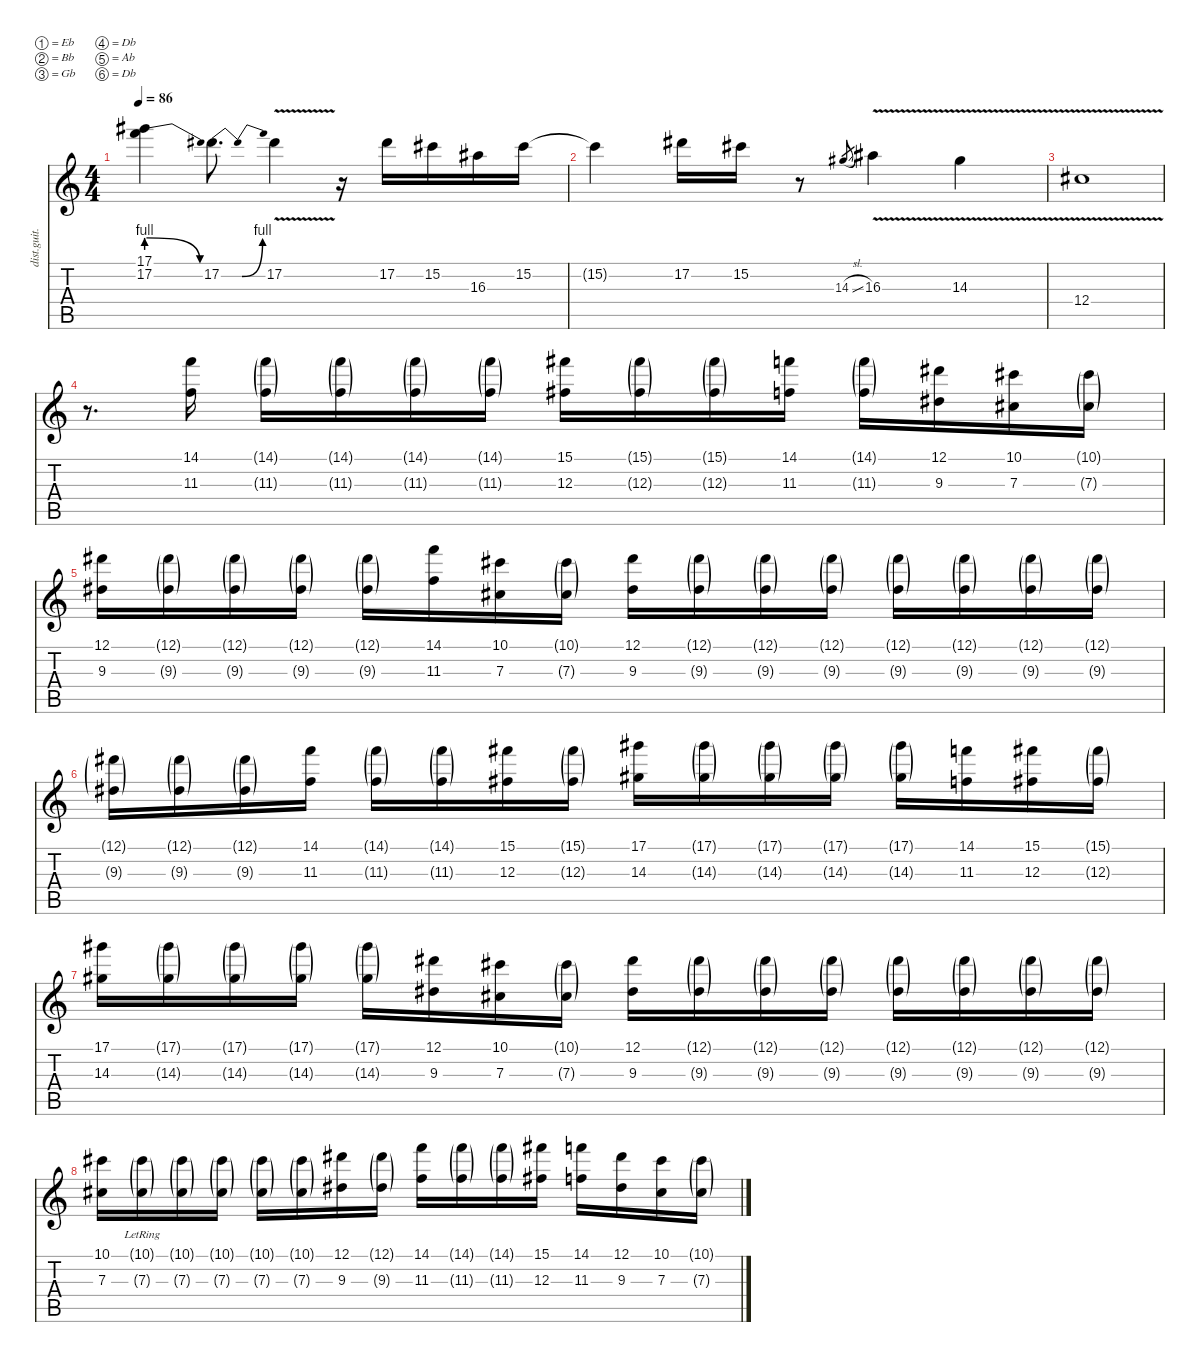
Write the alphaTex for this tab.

\defaultSystemsLayout 4
\hideDynamics
\bracketExtendMode nobrackets
\otherSystemsTrackNameOrientation horizontal
\track ("Joe - lead guitar" "dist.guit.") {instrument distortionguitar}
\staff {score tabs}
\tuning (Eb4 Bb3 Gb3 Db3 Ab2 Db2)
\ts (4 4)
\tempo 86
\clef g2
\ks c
(17.1{t acc #} 17.2{be (release 0 4 60 0) t}).4{dy ff beam Down} 17.2{be (bendrelease 0 0 30 4 45 4 15 0) acc #}.8{d beam Down} 17.2{v acc #}.4{beam Down} r.16{beam Down} 17.2{acc #}.16{beam Down} 15.2{acc #}.16{beam Down} 16.3{acc #}.16{beam Down} 15.2{acc #}.16{beam Down} |
15.2{t acc #}.4{beam Down} 17.2{acc #}.16{beam Down} 15.2{acc #}.16{beam Down} r.8{beam Down} 14.3{sl acc #}.8{gr dy f beam Up} 16.3{v acc #}.4{dy ff beam Down} 14.3{v acc #}.4{beam Down} |
12.4{v acc #}.1{beam Down} |
r.8{d beam Down} (14.1 11.3).16{beam Down} (14.1{g} 11.3{g}).16{beam Down} (14.1{g} 11.3{g}).16{beam Down} (14.1{g} 11.3{g}).16{beam Down} (14.1{g} 11.3{g}).16{beam Down} (15.1{acc #} 12.3{acc #}).16{beam Down} (15.1{g acc #} 12.3{g acc #}).16{beam Down} (15.1{g acc #} 12.3{g acc #}).16{beam Down} (14.1 11.3).16{beam Down} (14.1{g} 11.3{g}).16{beam Down} (12.1{acc #} 9.3{acc #}).16{beam Down} (10.1{acc #} 7.3{acc #}).16{beam Down} (10.1{g acc #} 7.3{g acc #}).16{beam Down} |
(12.1{acc #} 9.3{acc #}).16{beam Down} (12.1{g acc #} 9.3{g acc #}).16{beam Down} (12.1{g acc #} 9.3{g acc #}).16{beam Down} (12.1{g acc #} 9.3{g acc #}).16{beam Down} (12.1{g acc #} 9.3{g acc #}).16{beam Down} (14.1 11.3).16{beam Down} (10.1{acc #} 7.3{acc #}).16{beam Down} (10.1{g acc #} 7.3{g acc #}).16{beam Down} (12.1{acc #} 9.3{acc #}).16{beam Down} (12.1{g acc #} 9.3{g acc #}).16{beam Down} (12.1{g acc #} 9.3{g acc #}).16{beam Down} (12.1{g acc #} 9.3{g acc #}).16{beam Down} (12.1{g acc #} 9.3{g acc #}).16{beam Down} (12.1{g acc #} 9.3{g acc #}).16{beam Down} (12.1{g acc #} 9.3{g acc #}).16{beam Down} (12.1{g acc #} 9.3{g acc #}).16{beam Down} |
(12.1{g acc #} 9.3{g acc #}).16{beam Down} (12.1{g acc #} 9.3{g acc #}).16{beam Down} (12.1{g acc #} 9.3{g acc #}).16{beam Down} (14.1 11.3).16{beam Down} (14.1{g} 11.3{g}).16{beam Down} (14.1{g} 11.3{g}).16{beam Down} (15.1{acc #} 12.3{acc #}).16{beam Down} (15.1{g acc #} 12.3{g acc #}).16{beam Down} (17.1{acc #} 14.3{acc #}).16{beam Down} (17.1{g acc #} 14.3{g acc #}).16{beam Down} (17.1{g acc #} 14.3{g acc #}).16{beam Down} (17.1{g acc #} 14.3{g acc #}).16{beam Down} (17.1{g acc #} 14.3{g acc #}).16{beam Down} (14.1 11.3).16{beam Down} (15.1{acc #} 12.3{acc #}).16{beam Down} (15.1{g acc #} 12.3{g acc #}).16{beam Down} |
(17.1{acc #} 14.3{acc #}).16{beam Down} (17.1{g acc #} 14.3{g acc #}).16{beam Down} (17.1{g acc #} 14.3{g acc #}).16{beam Down} (17.1{g acc #} 14.3{g acc #}).16{beam Down} (17.1{g acc #} 14.3{g acc #}).16{beam Down} (12.1{acc #} 9.3{acc #}).16{beam Down} (10.1{acc #} 7.3{acc #}).16{beam Down} (10.1{g acc #} 7.3{g acc #}).16{beam Down} (12.1{acc #} 9.3{acc #}).16{beam Down} (12.1{g acc #} 9.3{g acc #}).16{beam Down} (12.1{g acc #} 9.3{g acc #}).16{beam Down} (12.1{g acc #} 9.3{g acc #}).16{beam Down} (12.1{g acc #} 9.3{g acc #}).16{beam Down} (12.1{g acc #} 9.3{g acc #}).16{beam Down} (12.1{g acc #} 9.3{g acc #}).16{beam Down} (12.1{g acc #} 9.3{g acc #}).16{beam Down} |
(10.1{acc #} 7.3{acc #}).16{beam Down} (10.1{g lr acc #} 7.3{g acc #}).16{beam Down} (10.1{g acc #} 7.3{g acc #}).16{beam Down} (10.1{g acc #} 7.3{g acc #}).16{beam Down} (10.1{g acc #} 7.3{g acc #}).16{beam Down} (10.1{g acc #} 7.3{g acc #}).16{beam Down} (12.1{acc #} 9.3{acc #}).16{beam Down} (12.1{g acc #} 9.3{g acc #}).16{beam Down} (14.1 11.3).16{beam Down} (14.1{g} 11.3{g}).16{beam Down} (14.1{g} 11.3{g}).16{beam Down} (15.1{acc #} 12.3{acc #}).16{beam Down} (14.1 11.3).16{beam Down} (12.1{acc #} 9.3{acc #}).16{beam Down} (10.1{acc #} 7.3{acc #}).16{beam Down} (10.1{g acc #} 7.3{g acc #}).16{beam Down}
